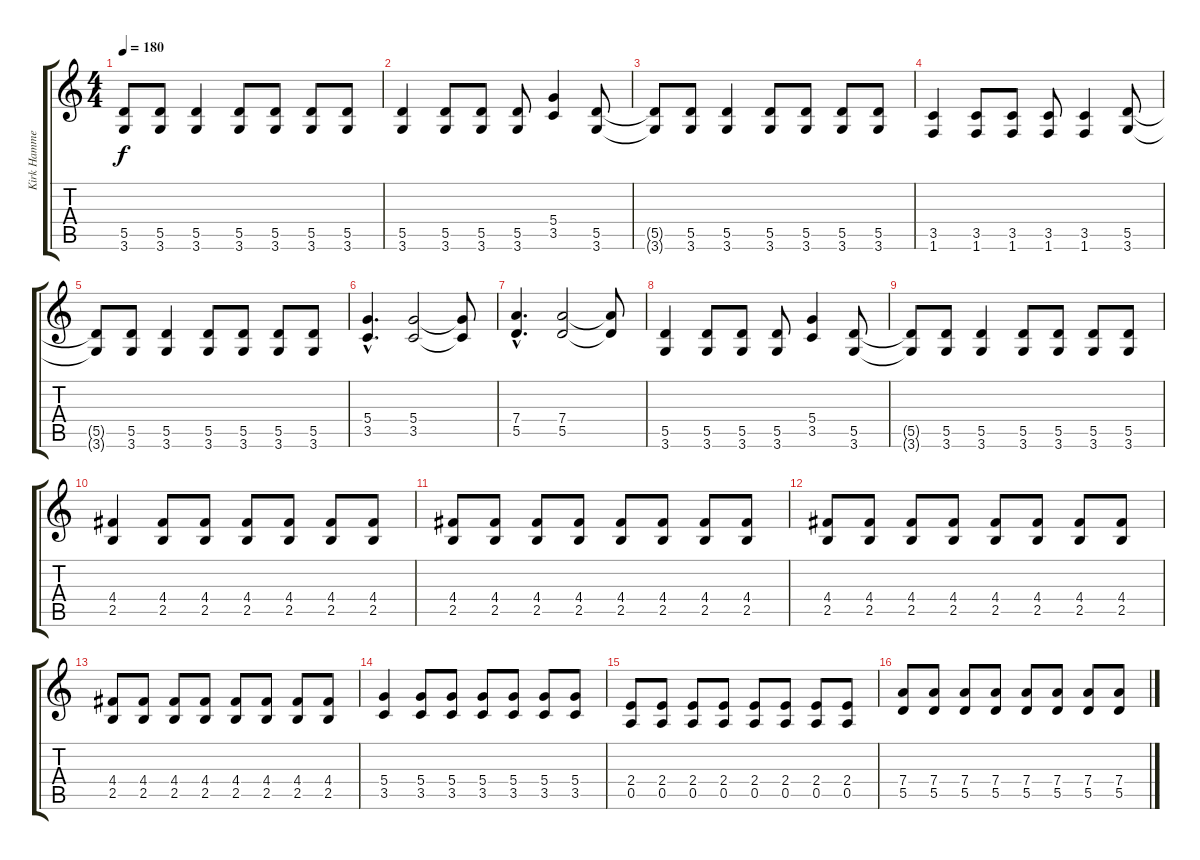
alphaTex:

\track ("Kirk Hammettson" "Kirk Hamme") {instrument distortionguitar}
\staff {score tabs}
\tuning (E4 B3 G3 D3 A2 E2) {hide}
\ts (4 4)
\tempo 180
\clef g2
\ks c
(5.5{t} 3.6{t}).8{dy f} (5.5 3.6).8 (5.5 3.6).4 (5.5 3.6).8 (5.5 3.6).8 (5.5 3.6).8 (5.5 3.6).8 |
(5.5 3.6).4 (5.5 3.6).8 (5.5 3.6).8 (5.5 3.6).8 (5.4 3.5).4 (5.5 3.6).8 |
(5.5{t} 3.6{t}).8 (5.5 3.6).8 (5.5 3.6).4 (5.5 3.6).8 (5.5 3.6).8 (5.5 3.6).8 (5.5 3.6).8 |
(3.5 1.6).4 (3.5 1.6).8 (3.5 1.6).8 (3.5 1.6).8 (3.5 1.6).4 (5.5 3.6).8 |
(5.5{t} 3.6{t}).8 (5.5 3.6).8 (5.5 3.6).4 (5.5 3.6).8 (5.5 3.6).8 (5.5 3.6).8 (5.5 3.6).8 |
(5.4{hac} 3.5{hac}).4{d} (5.4 3.5).2 (5.4{t} 3.5{t}).8 |
(7.4{hac} 5.5{hac}).4{d} (7.4 5.5).2 (7.4{t} 5.5{t}).8 |
(5.5 3.6).4 (5.5 3.6).8 (5.5 3.6).8 (5.5 3.6).8 (5.4 3.5).4 (5.5 3.6).8 |
(5.5{t} 3.6{t}).8 (5.5 3.6).8 (5.5 3.6).4 (5.5 3.6).8 (5.5 3.6).8 (5.5 3.6).8 (5.5 3.6).8 |
(4.4 2.5).4 (4.4 2.5).8 (4.4 2.5).8 (4.4 2.5).8 (4.4 2.5).8 (4.4 2.5).8 (4.4 2.5).8 |
(4.4 2.5).8 (4.4 2.5).8 (4.4 2.5).8 (4.4 2.5).8 (4.4 2.5).8 (4.4 2.5).8 (4.4 2.5).8 (4.4 2.5).8 |
(4.4 2.5).8 (4.4 2.5).8 (4.4 2.5).8 (4.4 2.5).8 (4.4 2.5).8 (4.4 2.5).8 (4.4 2.5).8 (4.4 2.5).8 |
(4.4 2.5).8 (4.4 2.5).8 (4.4 2.5).8 (4.4 2.5).8 (4.4 2.5).8 (4.4 2.5).8 (4.4 2.5).8 (4.4 2.5).8 |
(5.4 3.5).4 (5.4 3.5).8 (5.4 3.5).8 (5.4 3.5).8 (5.4 3.5).8 (5.4 3.5).8 (5.4 3.5).8 |
(2.4 0.5).8 (2.4 0.5).8 (2.4 0.5).8 (2.4 0.5).8 (2.4 0.5).8 (2.4 0.5).8 (2.4 0.5).8 (2.4 0.5).8 |
(7.4 5.5).8 (7.4 5.5).8 (7.4 5.5).8 (7.4 5.5).8 (7.4 5.5).8 (7.4 5.5).8 (7.4 5.5).8 (7.4 5.5).8
